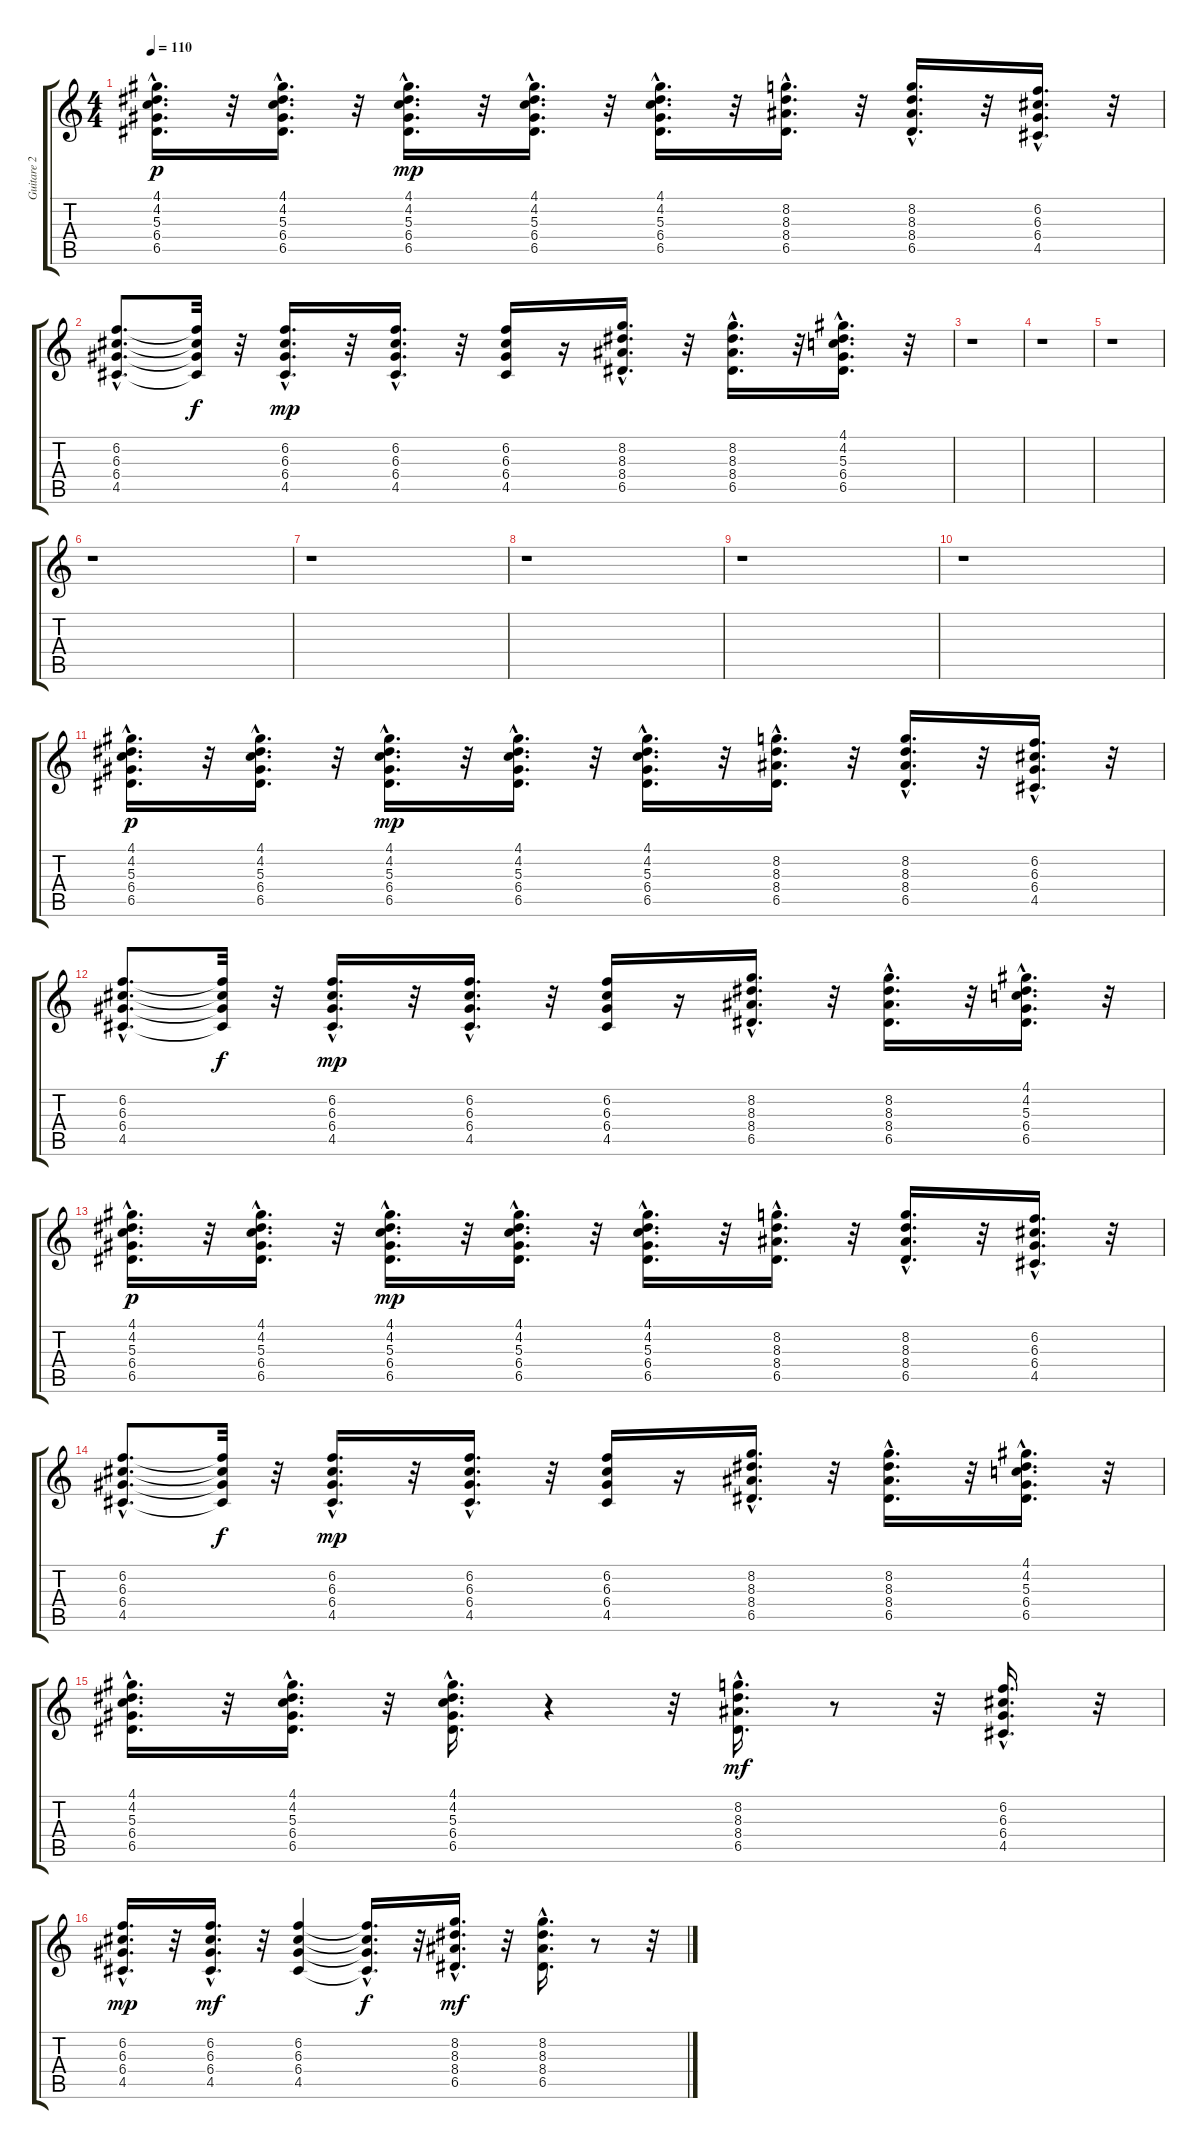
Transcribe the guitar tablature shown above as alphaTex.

\track ("Guitare 2" "Guitare 2") {instrument acousticguitarsteel}
\staff {score tabs}
\tuning (E4 B3 G3 D3 A2 E2) {hide}
\ts (4 4)
\tempo 110
\clef g2
\ks c
(4.1{hac} 4.2{hac} 5.3{hac} 6.4{hac} 6.5{hac}).16{d dy p} r.32 (4.1{hac} 4.2{hac} 5.3{hac} 6.4{hac} 6.5{hac}).16{d} r.32 (4.1{hac} 4.2{hac} 5.3{hac} 6.4{hac} 6.5{hac}).16{d dy mp} r.32 (4.1{hac} 4.2{hac} 5.3{hac} 6.4{hac} 6.5{hac}).16{d} r.32 (4.1 4.2 5.3{hac} 6.4 6.5).16{d} r.32 (8.2{hac} 8.3{hac} 8.4{hac} 6.5{hac}).16{d} r.32 (8.2{hac} 8.3{hac} 8.4{hac} 6.5{hac}).16{d} r.32 (6.2{hac} 6.3{hac} 6.4{hac} 4.5{hac}).16{d} r.32 |
(6.2{hac} 6.3{hac} 6.4{hac} 4.5{hac}).8{d} (6.2{t} 6.3{t} 6.4{t} 4.5{t}).32{dy f} r.32 (6.2{hac} 6.3{hac} 6.4{hac} 4.5{hac}).16{d dy mp} r.32 (6.2{hac} 6.3{hac} 6.4{hac} 4.5{hac}).16{d} r.32 (6.2 6.3 6.4 4.5).16 r.16 (8.2{hac} 8.3{hac} 8.4{hac} 6.5{hac}).16{d} r.32 (8.2{hac} 8.3{hac} 8.4{hac} 6.5{hac}).16{d} r.32 (4.1{hac} 4.2{hac} 5.3{hac} 6.4{hac} 6.5{hac}).16{d} r.32 |
r.1 |
r.1 |
r.1 |
r.1 |
r.1 |
r.1 |
r.1 |
r.1 |
(4.1{hac} 4.2{hac} 5.3{hac} 6.4{hac} 6.5{hac}).16{d dy p} r.32 (4.1{hac} 4.2{hac} 5.3{hac} 6.4{hac} 6.5{hac}).16{d} r.32 (4.1{hac} 4.2{hac} 5.3{hac} 6.4{hac} 6.5{hac}).16{d dy mp} r.32 (4.1{hac} 4.2{hac} 5.3{hac} 6.4{hac} 6.5{hac}).16{d} r.32 (4.1 4.2 5.3{hac} 6.4 6.5).16{d} r.32 (8.2{hac} 8.3{hac} 8.4{hac} 6.5{hac}).16{d} r.32 (8.2{hac} 8.3{hac} 8.4{hac} 6.5{hac}).16{d} r.32 (6.2{hac} 6.3{hac} 6.4{hac} 4.5{hac}).16{d} r.32 |
(6.2{hac} 6.3{hac} 6.4{hac} 4.5{hac}).8{d} (6.2{t} 6.3{t} 6.4{t} 4.5{t}).32{dy f} r.32 (6.2{hac} 6.3{hac} 6.4{hac} 4.5{hac}).16{d dy mp} r.32 (6.2{hac} 6.3{hac} 6.4{hac} 4.5{hac}).16{d} r.32 (6.2 6.3 6.4 4.5).16 r.16 (8.2{hac} 8.3{hac} 8.4{hac} 6.5{hac}).16{d} r.32 (8.2{hac} 8.3{hac} 8.4{hac} 6.5{hac}).16{d} r.32 (4.1{hac} 4.2{hac} 5.3{hac} 6.4{hac} 6.5{hac}).16{d} r.32 |
(4.1{hac} 4.2{hac} 5.3{hac} 6.4{hac} 6.5{hac}).16{d dy p} r.32 (4.1{hac} 4.2{hac} 5.3{hac} 6.4{hac} 6.5{hac}).16{d} r.32 (4.1{hac} 4.2{hac} 5.3{hac} 6.4{hac} 6.5{hac}).16{d dy mp} r.32 (4.1{hac} 4.2{hac} 5.3{hac} 6.4{hac} 6.5{hac}).16{d} r.32 (4.1 4.2 5.3{hac} 6.4 6.5).16{d} r.32 (8.2{hac} 8.3{hac} 8.4{hac} 6.5{hac}).16{d} r.32 (8.2{hac} 8.3{hac} 8.4{hac} 6.5{hac}).16{d} r.32 (6.2{hac} 6.3{hac} 6.4{hac} 4.5{hac}).16{d} r.32 |
(6.2{hac} 6.3{hac} 6.4{hac} 4.5{hac}).8{d} (6.2{t} 6.3{t} 6.4{t} 4.5{t}).32{dy f} r.32 (6.2{hac} 6.3{hac} 6.4{hac} 4.5{hac}).16{d dy mp} r.32 (6.2{hac} 6.3{hac} 6.4{hac} 4.5{hac}).16{d} r.32 (6.2 6.3 6.4 4.5).16 r.16 (8.2{hac} 8.3{hac} 8.4{hac} 6.5{hac}).16{d} r.32 (8.2{hac} 8.3{hac} 8.4{hac} 6.5{hac}).16{d} r.32 (4.1{hac} 4.2{hac} 5.3{hac} 6.4{hac} 6.5{hac}).16{d} r.32 |
(4.1{hac} 4.2{hac} 5.3{hac} 6.4{hac} 6.5{hac}).16{d} r.32 (4.1{hac} 4.2{hac} 5.3{hac} 6.4{hac} 6.5{hac}).16{d} r.32 (4.1{hac} 4.2{hac} 5.3{hac} 6.4{hac} 6.5{hac}).16{d} r.4 r.32 (8.2{hac} 8.3{hac} 8.4{hac} 6.5{hac}).16{d dy mf} r.8 r.32 (6.2{hac} 6.3{hac} 6.4{hac} 4.5{hac}).16{d} r.32 |
(6.2{hac} 6.3{hac} 6.4{hac} 4.5{hac}).16{d dy mp} r.32 (6.2{hac} 6.3{hac} 6.4{hac} 4.5{hac}).16{d dy mf} r.32 (6.2 6.3 6.4 4.5).4 (6.2{hac t} 6.3{hac t} 6.4{hac t} 4.5{hac t}).16{d dy f} r.32 (8.2{hac} 8.3{hac} 8.4{hac} 6.5{hac}).16{d dy mf} r.32 (8.2{hac} 8.3{hac} 8.4{hac} 6.5{hac}).16{d} r.8 r.32
